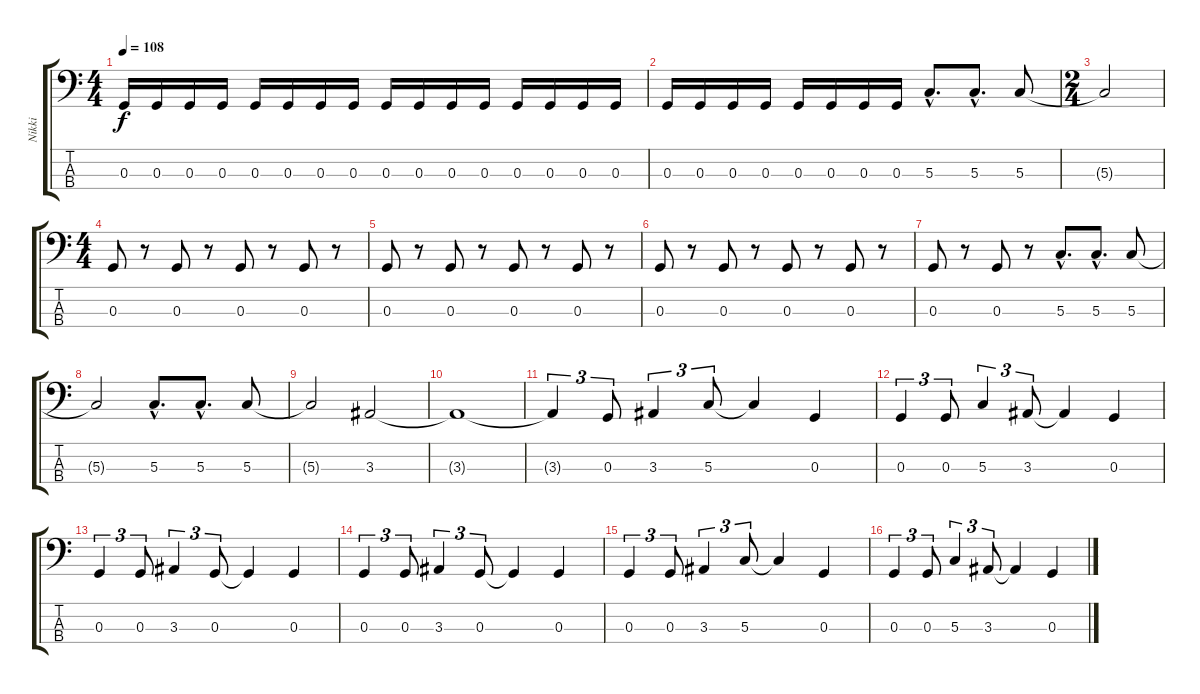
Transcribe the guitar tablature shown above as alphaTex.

\track ("Nikki" "Nikki") {instrument electricbasspick}
\staff {score tabs}
\tuning (F2 C2 G1 D1) {hide}
\ts (4 4)
\tempo 108
\clef f4
\ks c
0.3.16{dy f} 0.3.16 0.3.16 0.3.16 0.3.16 0.3.16 0.3.16 0.3.16 0.3.16 0.3.16 0.3.16 0.3.16 0.3.16 0.3.16 0.3.16 0.3.16 |
0.3.16 0.3.16 0.3.16 0.3.16 0.3.16 0.3.16 0.3.16 0.3.16 5.3{hac}.8{d} 5.3{hac}.8{d} 5.3.8 |
\ts (2 4)
5.3{t}.2 |
\ts (4 4)
0.3.8 r.8 0.3.8 r.8 0.3.8 r.8 0.3.8 r.8 |
0.3.8 r.8 0.3.8 r.8 0.3.8 r.8 0.3.8 r.8 |
0.3.8 r.8 0.3.8 r.8 0.3.8 r.8 0.3.8 r.8 |
0.3.8 r.8 0.3.8 r.8 5.3{hac}.8{d} 5.3{hac}.8{d} 5.3.8 |
5.3{t}.2 5.3{hac}.8{d} 5.3{hac}.8{d} 5.3.8 |
5.3{t}.2 3.3.2 |
3.3{t}.1 |
3.3{t}.4{tu (3 2)} 0.3.8{tu (3 2)} 3.3.4{tu (3 2)} 5.3.8{tu (3 2)} 5.3{t}.4 0.3.4 |
0.3.4{tu (3 2)} 0.3.8{tu (3 2)} 5.3.4{tu (3 2)} 3.3.8{tu (3 2)} 3.3{t}.4 0.3.4 |
0.3.4{tu (3 2)} 0.3.8{tu (3 2)} 3.3.4{tu (3 2)} 0.3.8{tu (3 2)} 0.3{t}.4 0.3.4 |
0.3.4{tu (3 2)} 0.3.8{tu (3 2)} 3.3.4{tu (3 2)} 0.3.8{tu (3 2)} 0.3{t}.4 0.3.4 |
0.3.4{tu (3 2)} 0.3.8{tu (3 2)} 3.3.4{tu (3 2)} 5.3.8{tu (3 2)} 5.3{t}.4 0.3.4 |
0.3.4{tu (3 2)} 0.3.8{tu (3 2)} 5.3.4{tu (3 2)} 3.3.8{tu (3 2)} 3.3{t}.4 0.3.4
